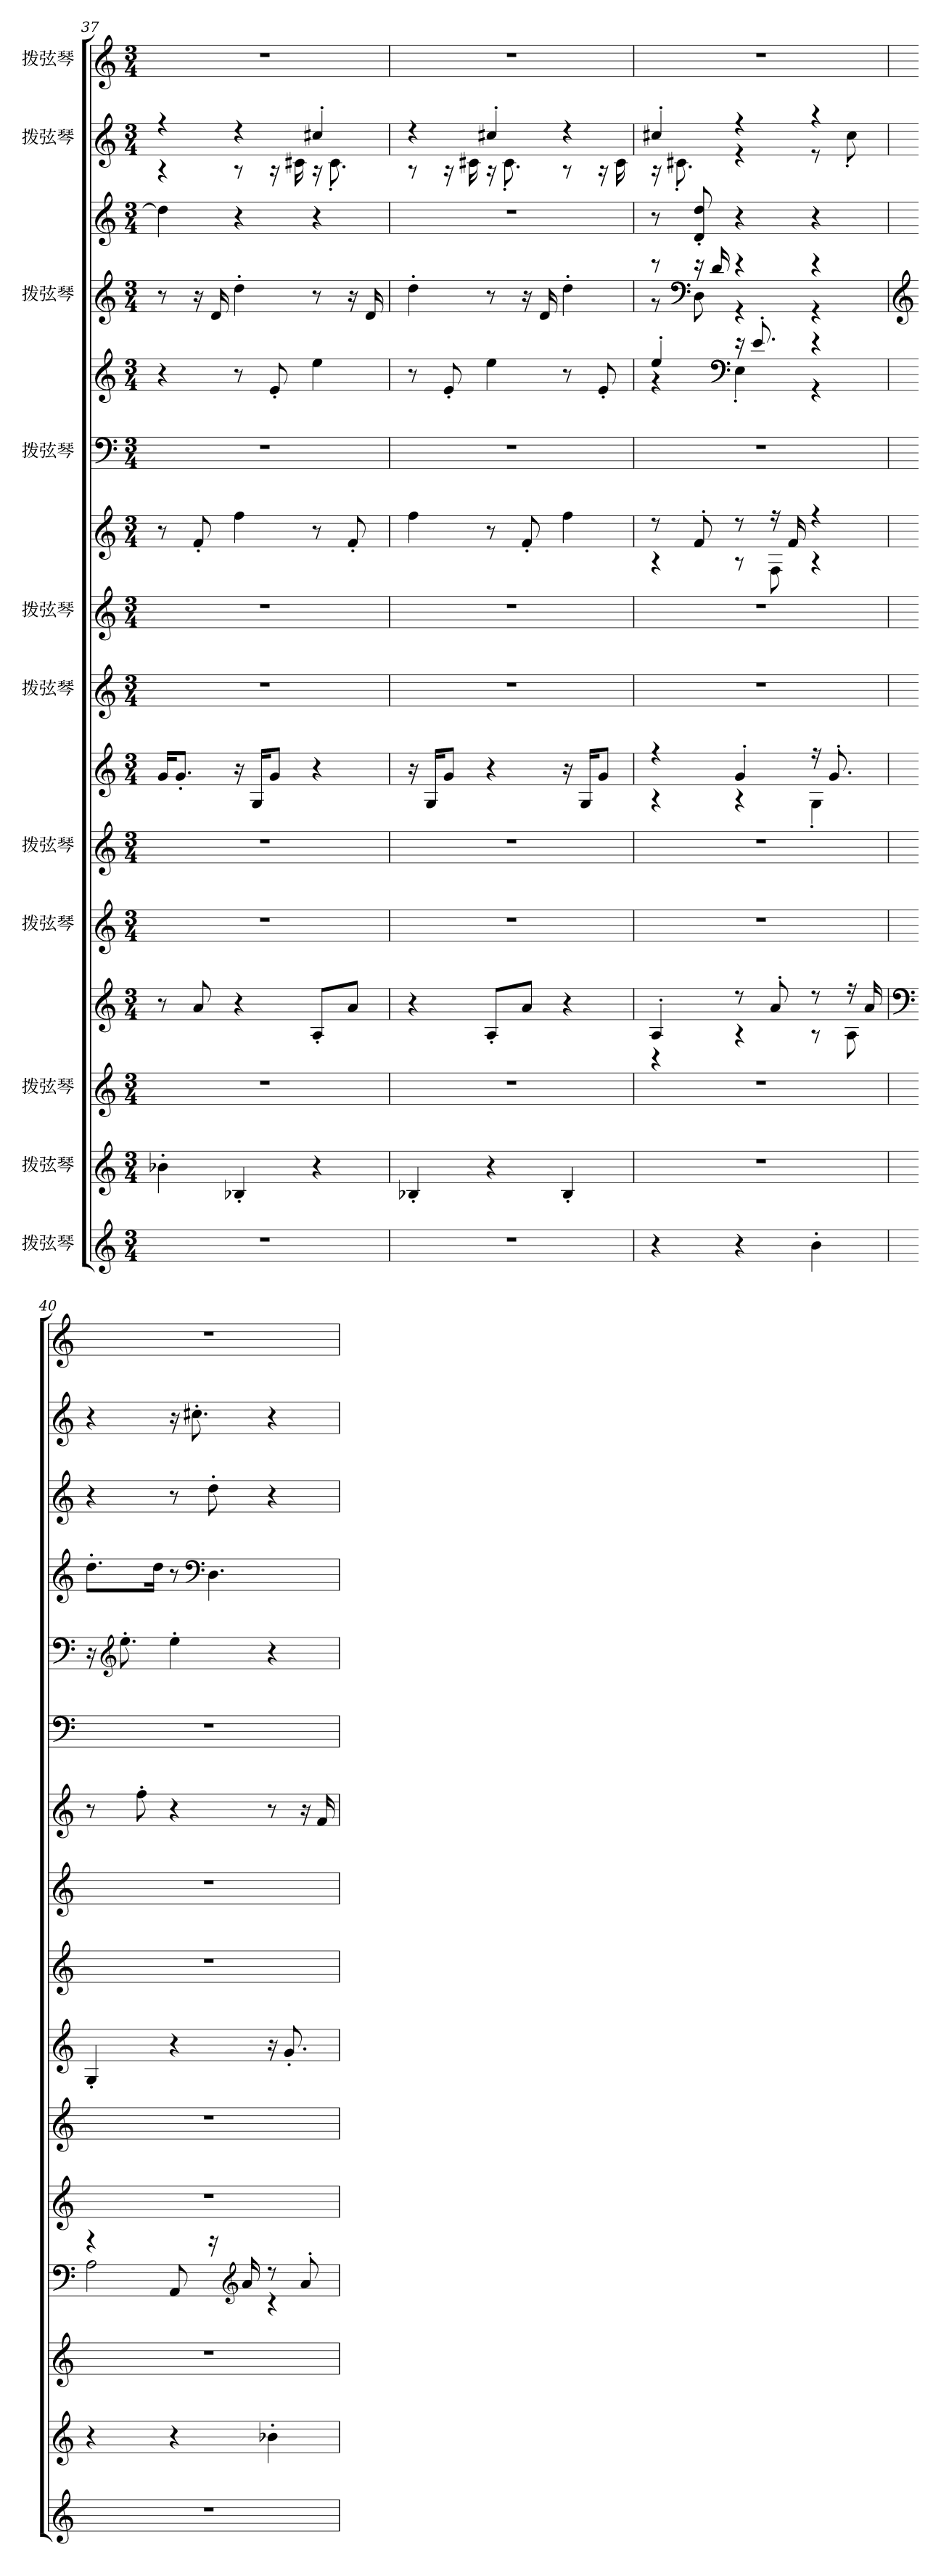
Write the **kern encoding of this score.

**kern	**kern	**kern	**kern	**kern	**kern	**kern	**kern	**kern	**kern	**kern	**kern	**kern	**kern	**kern	**kern
*part11	*part10	*part9	*part9	*part8	*part7	*part7	*part6	*part5	*part5	*part4	*part4	*part3	*part3	*part2	*part1
*staff16	*staff15	*staff14	*staff13	*staff12	*staff11	*staff10	*staff9	*staff8	*staff7	*staff6	*staff5	*staff4	*staff3	*staff2	*staff1
*I"拨弦琴	*I"拨弦琴	*I"拨弦琴	*	*I"拨弦琴	*I"拨弦琴	*	*I"拨弦琴	*I"拨弦琴	*	*I"拨弦琴	*	*I"拨弦琴	*	*I"拨弦琴	*I"拨弦琴
*clefG2	*clefG2	*clefG2	*clefG2	*clefG2	*clefG2	*clefG2	*clefG2	*clefG2	*clefG2	*clefF4	*clefG2	*clefG2	*clefG2	*clefG2	*clefG2
*k[]	*k[]	*k[]	*k[]	*k[]	*k[]	*k[]	*k[]	*k[]	*k[]	*k[]	*k[]	*k[]	*k[]	*k[]	*k[]
*M3/4	*M3/4	*M3/4	*M3/4	*M3/4	*M3/4	*M3/4	*M3/4	*M3/4	*M3/4	*M3/4	*M3/4	*M3/4	*M3/4	*M3/4	*M3/4
=37	=37	=37	=37	=37	=37	=37	=37	=37	=37	=37	=37	=37	=37	=37	=37
*	*	*	*	*	*	*	*	*	*	*	*	*	*	*^	*
2.r	4b-X'\	2.r	8r	2.r	2.r	16g/KL	2.r	2.r	8r	2.r	4r	8r	4dd\]	4r	4r	2.r
.	.	.	.	.	.	8.g'/J	.	.	.	.	.	.	.	.	.	.
.	.	.	8a/	.	.	.	.	.	8f'/	.	.	16r	.	.	.	.
.	.	.	.	.	.	.	.	.	.	.	.	16d/	.	.	.	.
.	4B-X'/	.	4r	.	.	16r	.	.	4ff\	.	8r	4dd'\	4r	4r	8r	.
.	.	.	.	.	.	16G/KL	.	.	.	.	.	.	.	.	.	.
.	.	.	.	.	.	8g/J	.	.	.	.	8e'/	.	.	.	16r	.
.	.	.	.	.	.	.	.	.	.	.	.	.	.	.	16c#X\	.
.	4r	.	8A'/L	.	.	4r	.	.	8r	.	4ee\	8r	4r	4cc#X'/	16r	.
.	.	.	.	.	.	.	.	.	.	.	.	.	.	.	8.c#'\	.
.	.	.	8a/J	.	.	.	.	.	8f'/	.	.	16r	.	.	.	.
.	.	.	.	.	.	.	.	.	.	.	.	16d/	.	.	.	.
=38	=38	=38	=38	=38	=38	=38	=38	=38	=38	=38	=38	=38	=38	=38	=38	=38
2.r	4B-X'/	2.r	4r	2.r	2.r	16r	2.r	2.r	4ff\	2.r	8r	4dd'\	2.r	4r	8r	2.r
.	.	.	.	.	.	16G/KL	.	.	.	.	.	.	.	.	.	.
.	.	.	.	.	.	8g/J	.	.	.	.	8e'/	.	.	.	16r	.
.	.	.	.	.	.	.	.	.	.	.	.	.	.	.	16c#X\	.
.	4r	.	8A'/L	.	.	4r	.	.	8r	.	4ee\	8r	.	4cc#X'/	16r	.
.	.	.	.	.	.	.	.	.	.	.	.	.	.	.	8.c#'\	.
.	.	.	8a/J	.	.	.	.	.	8f'/	.	.	16r	.	.	.	.
.	.	.	.	.	.	.	.	.	.	.	.	16d/	.	.	.	.
.	4B-'/	.	4r	.	.	16r	.	.	4ff\	.	8r	4dd'\	.	4r	8r	.
.	.	.	.	.	.	16G/KL	.	.	.	.	.	.	.	.	.	.
.	.	.	.	.	.	8g/J	.	.	.	.	8e'/	.	.	.	16r	.
.	.	.	.	.	.	.	.	.	.	.	.	.	.	.	16c#\	.
!!LO:PB:g=z
=39	=39	=39	=39	=39	=39	=39	=39	=39	=39	=39	=39	=39	=39	=39	=39	=39
*	*	*	*^	*	*	*^	*	*	*^	*	*^	*^	*	*	*	*
4r	2.r	2.r	4A'/	4r	2.r	2.r	4r	4r	2.r	2.r	8r	4r	2.r	4ee'/	4r	8r	8r	8r	4cc#X'/	16r	2.r
.	.	.	.	.	.	.	.	.	.	.	.	.	.	.	.	.	.	.	.	8.c#X'\	.
*	*	*	*	*	*	*	*	*	*	*	*	*	*	*	*	*clefF4	*	*	*	*	*
.	.	.	.	.	.	.	.	.	.	.	8f'/	.	.	.	.	16r	8D\	8d/' 8dd/'	.	.	.
.	.	.	.	.	.	.	.	.	.	.	.	.	.	.	.	16d/	.	.	.	.	.
*	*	*	*	*	*	*	*	*	*	*	*	*	*	*clefF4	*	*	*	*	*	*	*
4r	.	.	8r	4r	.	.	4g'/	4r	.	.	8r	8r	.	16r	4E'\	4r	4r	4r	4r	4r	.
.	.	.	.	.	.	.	.	.	.	.	.	.	.	8.e'/	.	.	.	.	.	.	.
.	.	.	8a'/	.	.	.	.	.	.	.	16r	8F\	.	.	.	.	.	.	.	.	.
.	.	.	.	.	.	.	.	.	.	.	16f/	.	.	.	.	.	.	.	.	.	.
4b'\	.	.	8r	8r	.	.	16r	4G'\	.	.	4r	4r	.	4r	4r	4r	4r	4r	4r	8r	.
.	.	.	.	.	.	.	8.g'/	.	.	.	.	.	.	.	.	.	.	.	.	.	.
.	.	.	16r	8A\	.	.	.	.	.	.	.	.	.	.	.	.	.	.	.	8cc#'\	.
.	.	.	16a/	.	.	.	.	.	.	.	.	.	.	.	.	.	.	.	.	.	.
*	*	*	*	*	*	*	*	*	*	*	*	*	*	*v	*v	*	*	*	*v	*v	*
*	*	*	*	*	*	*	*v	*v	*	*	*v	*v	*	*	*v	*v	*	*	*
=40	=40	=40	=40	=40	=40	=40	=40	=40	=40	=40	=40	=40	=40	=40	=40	=40
*	*	*	*clefF4	*	*	*	*	*	*	*	*	*	*clefG2	*	*	*
2.r	4r	2.r	4r	2A\	2.r	2.r	4G'/	2.r	2.r	8r	2.r	16r	8.dd'\L	4r	4r	2.r
*	*	*	*	*	*	*	*	*	*	*	*	*clefG2	*	*	*	*
.	.	.	.	.	.	.	.	.	.	.	.	8.ee'\	.	.	.	.
.	.	.	.	.	.	.	.	.	.	8ff'\	.	.	.	.	.	.
.	.	.	.	.	.	.	.	.	.	.	.	.	16dd\Jk	.	.	.
.	4r	.	8AA/	.	.	.	4r	.	.	4r	.	4ee'\	8r	8r	16r	.
.	.	.	.	.	.	.	.	.	.	.	.	.	.	.	8.cc#X'\	.
*	*	*	*	*	*	*	*	*	*	*	*	*	*clefF4	*	*	*
.	.	.	16r	.	.	.	.	.	.	.	.	.	4.D\	8dd'\	.	.
*	*	*	*clefG2	*	*	*	*	*	*	*	*	*	*	*	*	*
.	.	.	16a/	.	.	.	.	.	.	.	.	.	.	.	.	.
.	4b-X'\	.	8r	4r	.	.	16r	.	.	8r	.	4r	.	4r	4r	.
.	.	.	.	.	.	.	8.g'/	.	.	.	.	.	.	.	.	.
.	.	.	8a'/	.	.	.	.	.	.	16r	.	.	.	.	.	.
.	.	.	.	.	.	.	.	.	.	16f/	.	.	.	.	.	.
*	*	*	*v	*v	*	*	*	*	*	*	*	*	*	*	*	*
=	=	=	=	=	=	=	=	=	=	=	=	=	=	=	=
*-	*-	*-	*-	*-	*-	*-	*-	*-	*-	*-	*-	*-	*-	*-	*-
